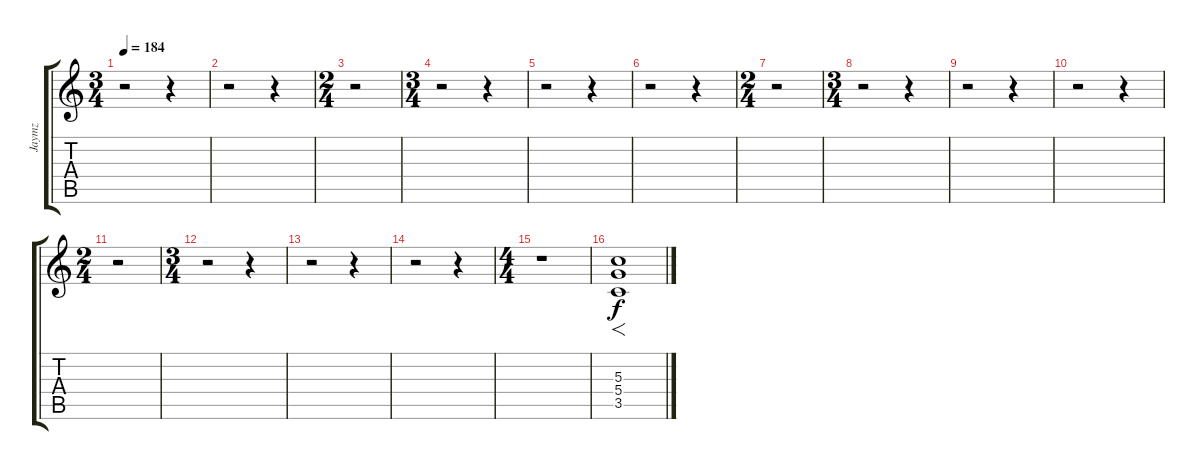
\track ("Jaymz" "Jaymz") {instrument overdrivenguitar}
\staff {score tabs}
\tuning (E4 B3 G3 D3 A2 E2) {hide}
\ts (3 4)
\tempo 184
\tempo 100
\tempo 184
\clef g2
\ks c
r.2{dy f instrument overdrivenguitar} r.4 |
r.2 r.4 |
\ts (2 4)
r.2 |
\ts (3 4)
r.2 r.4 |
r.2 r.4 |
r.2 r.4 |
\ts (2 4)
r.2 |
\ts (3 4)
r.2 r.4 |
r.2 r.4 |
r.2 r.4 |
\ts (2 4)
r.2 |
\ts (3 4)
r.2 r.4 |
r.2 r.4 |
r.2 r.4 |
\ts (4 4)
r.1 |
(5.3 5.4 3.5).1{f}
